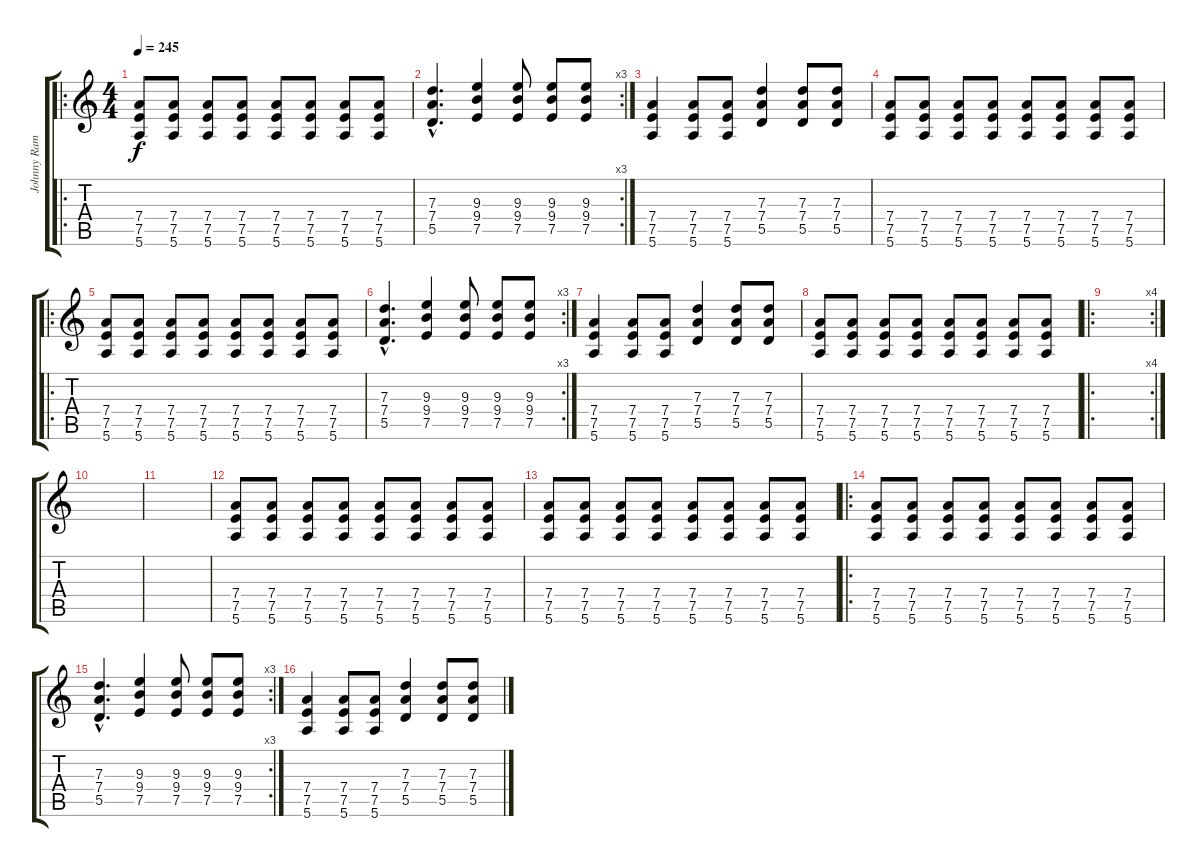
\track ("Johnny Ramone" "Johnny Ram") {instrument distortionguitar}
\staff {score tabs}
\tuning (E4 B3 G3 D3 A2 E2) {hide}
\ro
\ts (4 4)
\tempo 245
\clef g2
\ks c
(7.4 7.5 5.6).8{dy f instrument distortionguitar} (7.4 7.5 5.6).8 (7.4 7.5 5.6).8 (7.4 7.5 5.6).8 (7.4 7.5 5.6).8 (7.4 7.5 5.6).8 (7.4 7.5 5.6).8 (7.4 7.5 5.6).8 |
\rc 3
(7.3{hac} 7.4{hac} 5.5{hac}).4{d} (9.3 9.4 7.5).4 (9.3 9.4 7.5).8 (9.3 9.4 7.5).8 (9.3 9.4 7.5).8 |
(7.4 7.5 5.6).4 (7.4 7.5 5.6).8 (7.4 7.5 5.6).8 (7.3 7.4 5.5).4 (7.3 7.4 5.5).8 (7.3 7.4 5.5).8 |
(7.4 7.5 5.6).8 (7.4 7.5 5.6).8 (7.4 7.5 5.6).8 (7.4 7.5 5.6).8 (7.4 7.5 5.6).8 (7.4 7.5 5.6).8 (7.4 7.5 5.6).8 (7.4 7.5 5.6).8 |
\ro
(7.4 7.5 5.6).8 (7.4 7.5 5.6).8 (7.4 7.5 5.6).8 (7.4 7.5 5.6).8 (7.4 7.5 5.6).8 (7.4 7.5 5.6).8 (7.4 7.5 5.6).8 (7.4 7.5 5.6).8 |
\rc 3
(7.3{hac} 7.4{hac} 5.5{hac}).4{d} (9.3 9.4 7.5).4 (9.3 9.4 7.5).8 (9.3 9.4 7.5).8 (9.3 9.4 7.5).8 |
(7.4 7.5 5.6).4 (7.4 7.5 5.6).8 (7.4 7.5 5.6).8 (7.3 7.4 5.5).4 (7.3 7.4 5.5).8 (7.3 7.4 5.5).8 |
(7.4 7.5 5.6).8 (7.4 7.5 5.6).8 (7.4 7.5 5.6).8 (7.4 7.5 5.6).8 (7.4 7.5 5.6).8 (7.4 7.5 5.6).8 (7.4 7.5 5.6).8 (7.4 7.5 5.6).8 |
\ro
\rc 4
|
|
|
(7.4 7.5 5.6).8 (7.4 7.5 5.6).8 (7.4 7.5 5.6).8 (7.4 7.5 5.6).8 (7.4 7.5 5.6).8 (7.4 7.5 5.6).8 (7.4 7.5 5.6).8 (7.4 7.5 5.6).8 |
(7.4 7.5 5.6).8 (7.4 7.5 5.6).8 (7.4 7.5 5.6).8 (7.4 7.5 5.6).8 (7.4 7.5 5.6).8 (7.4 7.5 5.6).8 (7.4 7.5 5.6).8 (7.4 7.5 5.6).8 |
\ro
(7.4 7.5 5.6).8 (7.4 7.5 5.6).8 (7.4 7.5 5.6).8 (7.4 7.5 5.6).8 (7.4 7.5 5.6).8 (7.4 7.5 5.6).8 (7.4 7.5 5.6).8 (7.4 7.5 5.6).8 |
\rc 3
(7.3{hac} 7.4{hac} 5.5{hac}).4{d} (9.3 9.4 7.5).4 (9.3 9.4 7.5).8 (9.3 9.4 7.5).8 (9.3 9.4 7.5).8 |
(7.4 7.5 5.6).4 (7.4 7.5 5.6).8 (7.4 7.5 5.6).8 (7.3 7.4 5.5).4 (7.3 7.4 5.5).8 (7.3 7.4 5.5).8
